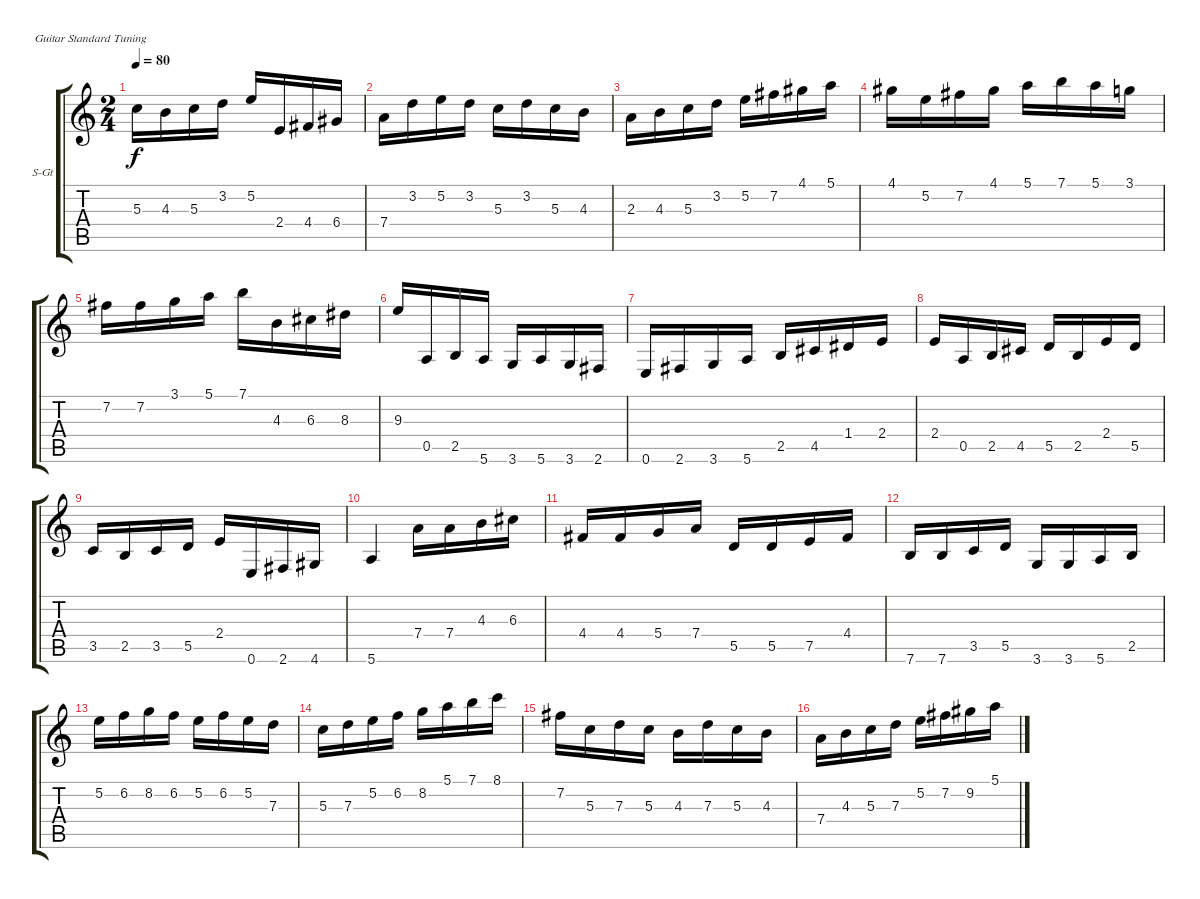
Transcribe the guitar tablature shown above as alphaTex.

\bracketExtendMode groupsimilarinstruments
\firstSystemTrackNameOrientation horizontal
\otherSystemsTrackNameOrientation horizontal
\track ("Piste 1" "S-Gt") {instrument acousticguitarsteel}
\staff {score tabs}
\tuning (E4 B3 G3 D3 A2 E2)
\ts (2 4)
\tempo 80
\clef g2
\ks aminor
5.3.16{dy f} 4.3.16 5.3.16 3.2.16 5.2.16 2.4.16 4.4.16 6.4.16 |
7.4.16 3.2.16 5.2.16 3.2.16 5.3.16 3.2.16 5.3.16 4.3.16 |
2.3.16 4.3.16 5.3.16 3.2.16 5.2.16 7.2.16 4.1.16 5.1.16 |
4.1.16 5.2.16 7.2.16 4.1.16 5.1.16 7.1.16 5.1.16 3.1.16 |
7.2.16 7.2.16 3.1.16 5.1.16 7.1.16 4.3.16 6.3.16 8.3.16 |
9.3.16 0.5.16 2.5.16 5.6.16 3.6.16 5.6.16 3.6.16 2.6.16 |
0.6.16 2.6.16 3.6.16 5.6.16 2.5.16 4.5.16 1.4.16 2.4.16 |
2.4.16 0.5.16 2.5.16 4.5.16 5.5.16 2.5.16 2.4.16 5.5.16 |
3.5.16 2.5.16 3.5.16 5.5.16 2.4.16 0.6.16 2.6.16 4.6.16 |
5.6.4 7.4.16 7.4.16 4.3.16 6.3.16 |
4.4.16 4.4.16 5.4.16 7.4.16 5.5.16 5.5.16 7.5.16 4.4.16 |
7.6.16 7.6.16 3.5.16 5.5.16 3.6.16 3.6.16 5.6.16 2.5.16 |
5.2.16 6.2.16 8.2.16 6.2.16 5.2.16 6.2.16 5.2.16 7.3.16 |
5.3.16 7.3.16 5.2.16 6.2.16 8.2.16 5.1.16 7.1.16 8.1.16 |
7.2.16 5.3.16 7.3.16 5.3.16 4.3.16 7.3.16 5.3.16 4.3.16 |
7.4.16 4.3.16 5.3.16 7.3.16 5.2.16 7.2.16 9.2.16 5.1.16
